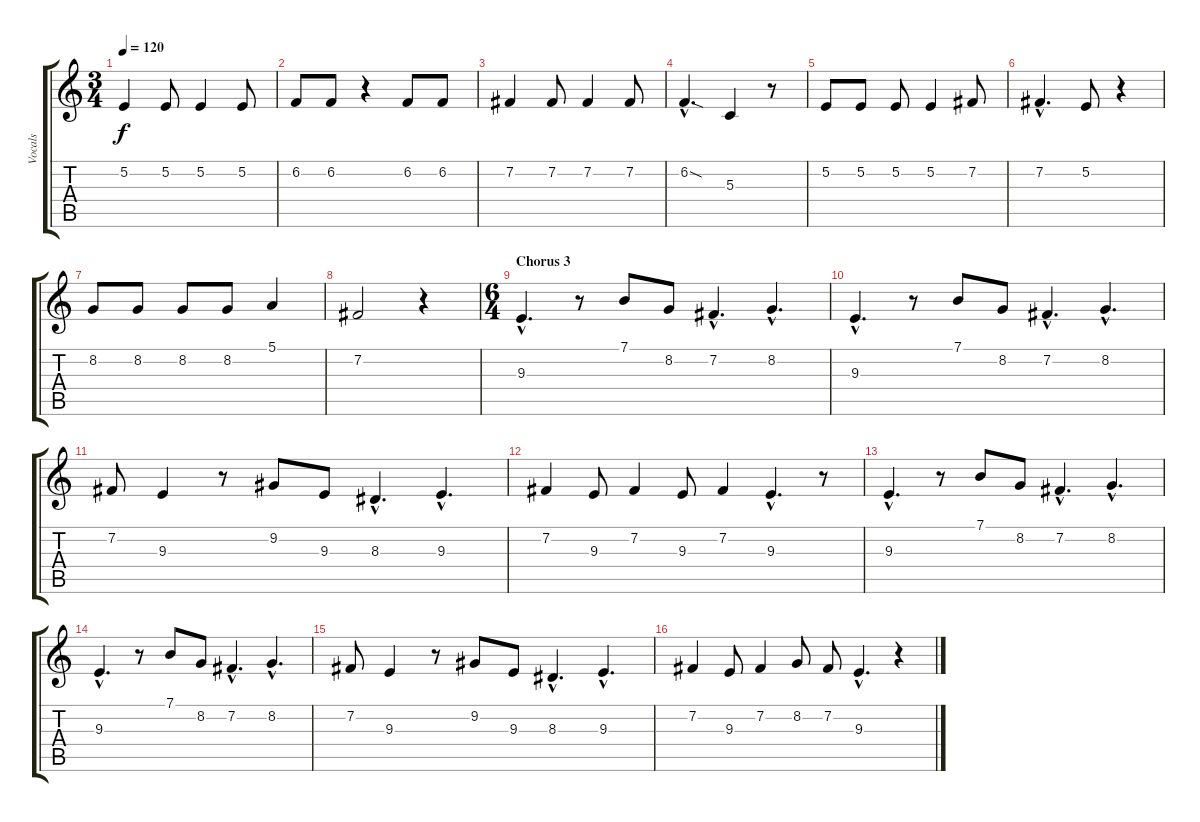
\track ("Vocals" "Vocals") {instrument cello}
\staff {score tabs}
\tuning (E4 B3 G3 D3 A2 E2) {hide}
\ts (3 4)
\tempo 120
\clef g2
\ks c
5.2.4{dy f} 5.2.8 5.2.4 5.2.8 |
6.2.8 6.2.8 r.4 6.2.8 6.2.8 |
7.2.4 7.2.8 7.2.4 7.2.8 |
6.2{sod hac}.4{d} 5.3.4 r.8 |
5.2.8 5.2.8 5.2.8 5.2.4 7.2.8 |
7.2{hac}.4{d} 5.2.8 r.4 |
8.2.8 8.2.8 8.2.8 8.2.8 5.1.4 |
7.2.2 r.4 |
\ts (6 4)
\section ("" "Chorus 3")
9.3{hac}.4{d} r.8 7.1.8 8.2.8 7.2{hac}.4{d} 8.2{hac}.4{d} |
9.3{hac}.4{d} r.8 7.1.8 8.2.8 7.2{hac}.4{d} 8.2{hac}.4{d} |
7.2.8 9.3.4 r.8 9.2.8 9.3.8 8.3{hac}.4{d} 9.3{hac}.4{d} |
7.2.4 9.3.8 7.2.4 9.3.8 7.2.4 9.3{hac}.4{d} r.8 |
9.3{hac}.4{d} r.8 7.1.8 8.2.8 7.2{hac}.4{d} 8.2{hac}.4{d} |
9.3{hac}.4{d} r.8 7.1.8 8.2.8 7.2{hac}.4{d} 8.2{hac}.4{d} |
7.2.8 9.3.4 r.8 9.2.8 9.3.8 8.3{hac}.4{d} 9.3{hac}.4{d} |
7.2.4 9.3.8 7.2.4 8.2.8 7.2.8 9.3{hac}.4{d} r.4
